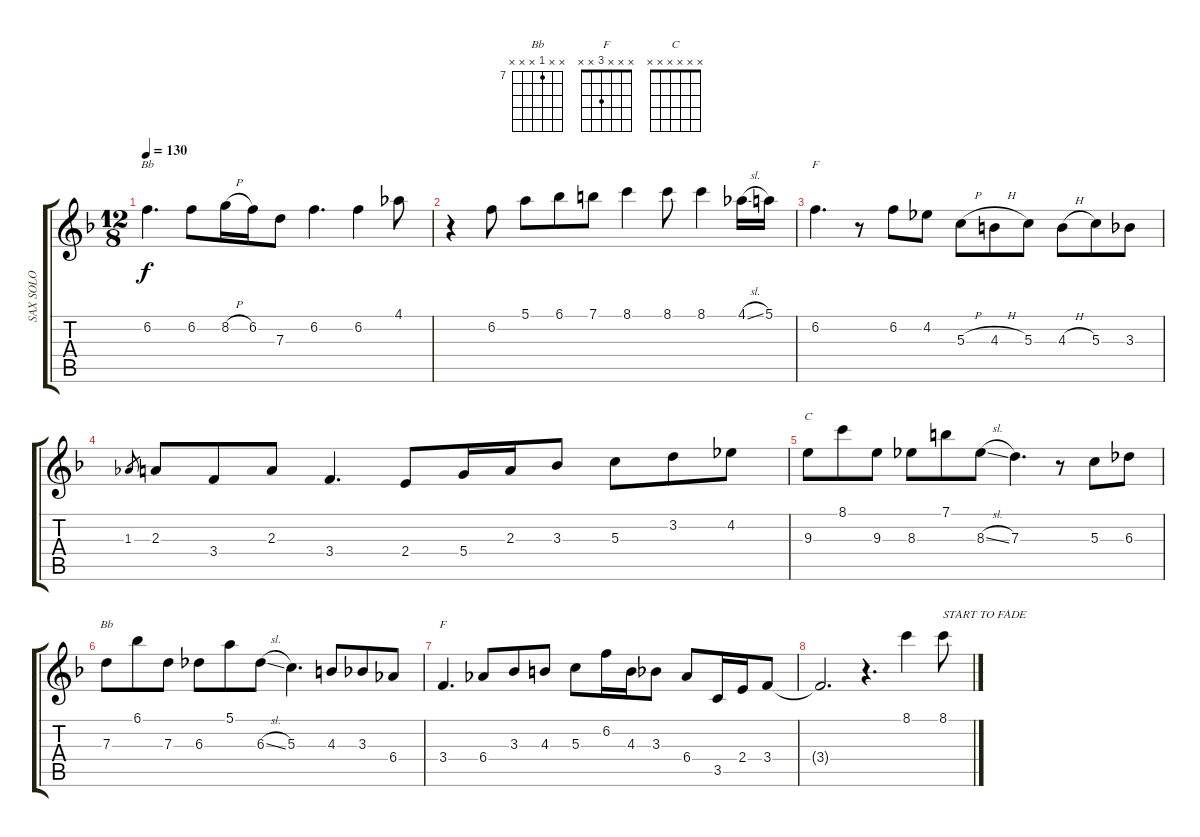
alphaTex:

\track ("SAX SOLO" "SAX SOLO") {instrument overdrivenguitar}
\staff {score tabs}
\tuning (E4 B3 G3 D3 A2 E2) {hide}
\chord ("Bb" x x x x x x)
\chord ("F" x 6 x x x x) {firstfret 6}
\chord ("C" x x x x x x)
\chord ("Bb" x x 7 x x x) {firstfret 7}
\chord ("F" x x x 3 x x)
\ts (12 8)
\tempo 130
\clef g2
\ks f
6.2.4{d ch "Bb" dy f} 6.2.8 8.2{h}.16 6.2.16 7.3.8 6.2.4{d} 6.2.4 4.1.8 |
r.4 6.2.8 5.1.8 6.1.8 7.1.8 8.1.4 8.1.8 8.1.4 4.1{sl}.16 5.1.16 |
6.2.4{d ch "F"} r.8 6.2.8 4.2.8 5.3{h}.8 4.3{h}.8 5.3.8 4.3{h}.8 5.3.8 3.3.8 |
1.3.8{gr} 2.3.8 3.4.8 2.3.8 3.4.4{d} 2.4.8 5.4.16 2.3.16 3.3.8 5.3.8 3.2.8 4.2.8 |
9.3.8{ch "C"} 8.1.8 9.3.8 8.3.8 7.1.8 8.3{sl}.8 7.3.4{d} r.8 5.3.8 6.3.8 |
7.3.8{ch "Bb"} 6.1.8 7.3.8 6.3.8 5.1.8 6.3{sl}.8 5.3.4{d} 4.3.8 3.3.8 6.4.8 |
3.4.4{d ch "F"} 6.4.8 3.3.8 4.3.8 5.3.8 6.2.16 4.3.16 3.3.8 6.4.8 3.5.16 2.4.16 3.4.8 |
3.4{t}.2{d} r.4{d} 8.1.4 8.1.8{txt "START TO FADE"}
